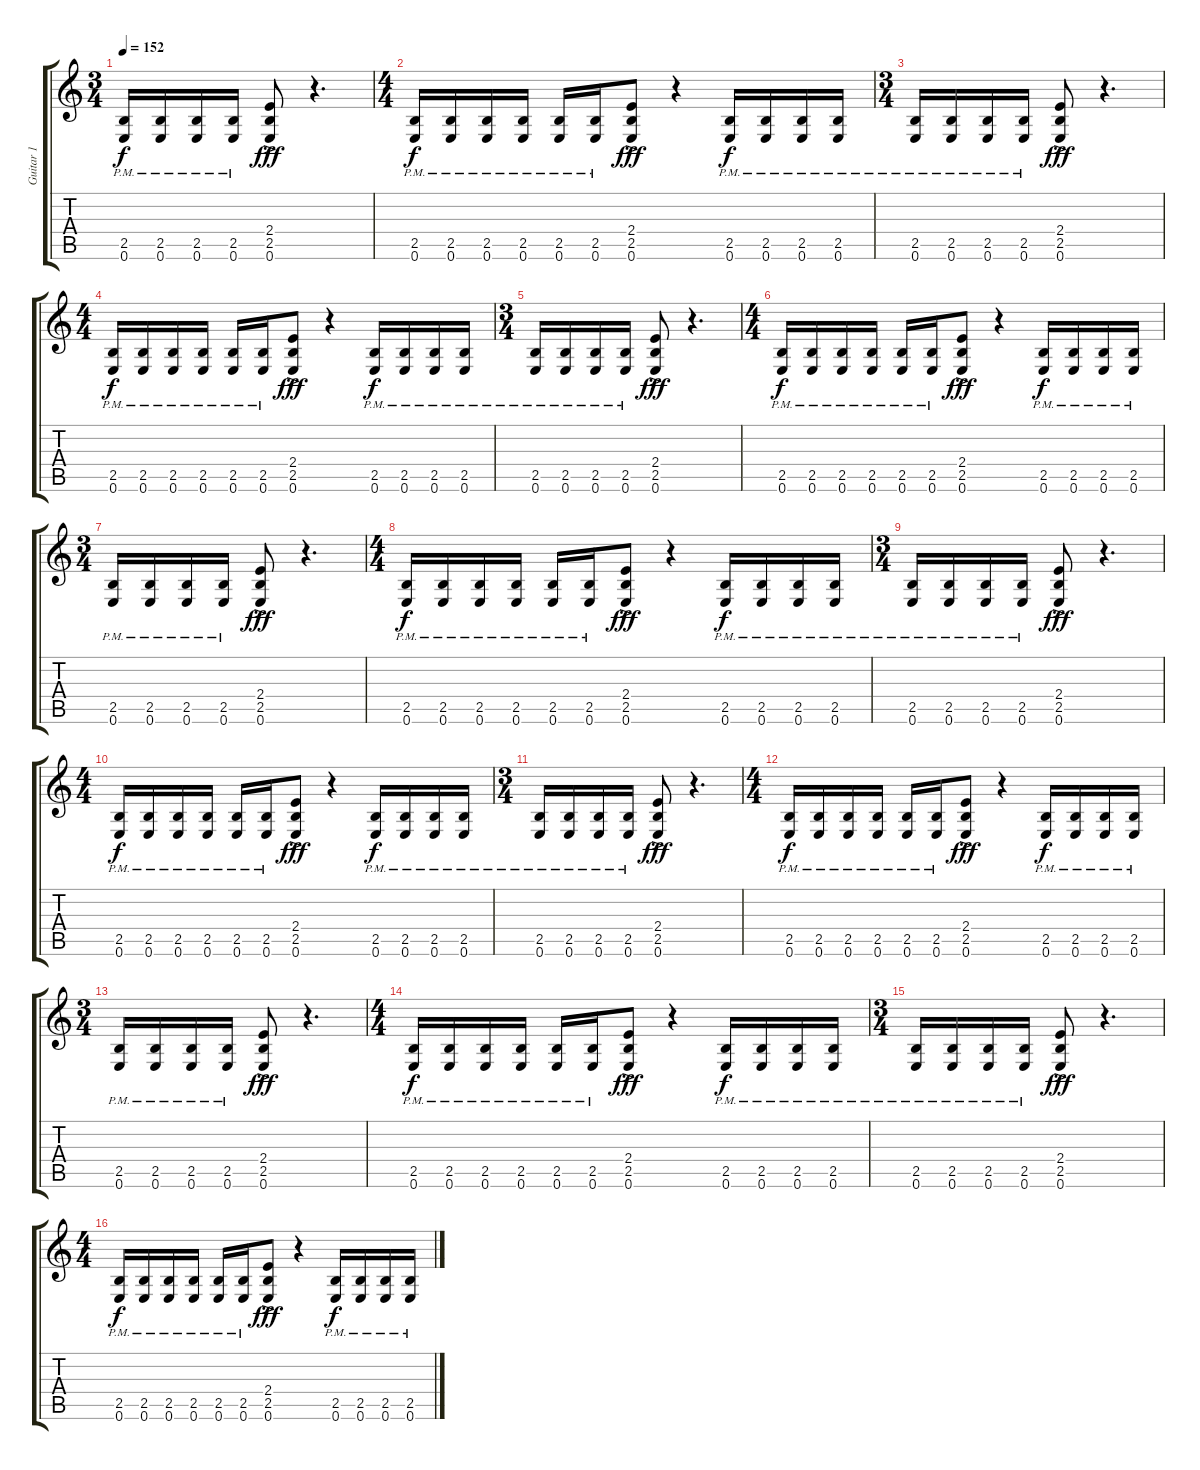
\track ("Guitar 1" "Guitar 1") {instrument distortionguitar}
\staff {score tabs}
\tuning (E4 B3 G3 D3 A2 E2) {hide}
\ts (3 4)
\tempo 152
\clef g2
\ks c
(2.5{pm} 0.6{pm}).16{dy f} (2.5{pm} 0.6{pm}).16 (2.5{pm} 0.6{pm}).16 (2.5{pm} 0.6{pm}).16 (2.4{ac} 2.5{ac} 0.6{ac}).8{dy fff} r.4{d} |
\ts (4 4)
(2.5{pm} 0.6{pm}).16{dy f} (2.5{pm} 0.6{pm}).16 (2.5{pm} 0.6{pm}).16 (2.5{pm} 0.6{pm}).16 (2.5{pm} 0.6{pm}).16 (2.5{pm} 0.6{pm}).16 (2.4{ac} 2.5{ac} 0.6{ac}).8{dy fff} r.4 (2.5{pm} 0.6{pm}).16{dy f} (2.5{pm} 0.6{pm}).16 (2.5{pm} 0.6{pm}).16 (2.5{pm} 0.6{pm}).16 |
\ts (3 4)
(2.5{pm} 0.6{pm}).16 (2.5{pm} 0.6{pm}).16 (2.5{pm} 0.6{pm}).16 (2.5{pm} 0.6{pm}).16 (2.4{ac} 2.5{ac} 0.6{ac}).8{dy fff} r.4{d} |
\ts (4 4)
(2.5{pm} 0.6{pm}).16{dy f} (2.5{pm} 0.6{pm}).16 (2.5{pm} 0.6{pm}).16 (2.5{pm} 0.6{pm}).16 (2.5{pm} 0.6{pm}).16 (2.5{pm} 0.6{pm}).16 (2.4{ac} 2.5{ac} 0.6{ac}).8{dy fff} r.4 (2.5{pm} 0.6{pm}).16{dy f} (2.5{pm} 0.6{pm}).16 (2.5{pm} 0.6{pm}).16 (2.5{pm} 0.6{pm}).16 |
\ts (3 4)
(2.5{pm} 0.6{pm}).16 (2.5{pm} 0.6{pm}).16 (2.5{pm} 0.6{pm}).16 (2.5{pm} 0.6{pm}).16 (2.4{ac} 2.5{ac} 0.6{ac}).8{dy fff} r.4{d} |
\ts (4 4)
(2.5{pm} 0.6{pm}).16{dy f} (2.5{pm} 0.6{pm}).16 (2.5{pm} 0.6{pm}).16 (2.5{pm} 0.6{pm}).16 (2.5{pm} 0.6{pm}).16 (2.5{pm} 0.6{pm}).16 (2.4{ac} 2.5{ac} 0.6{ac}).8{dy fff} r.4 (2.5{pm} 0.6{pm}).16{dy f} (2.5{pm} 0.6{pm}).16 (2.5{pm} 0.6{pm}).16 (2.5{pm} 0.6{pm}).16 |
\ts (3 4)
(2.5{pm} 0.6{pm}).16 (2.5{pm} 0.6{pm}).16 (2.5{pm} 0.6{pm}).16 (2.5{pm} 0.6{pm}).16 (2.4{ac} 2.5{ac} 0.6{ac}).8{dy fff} r.4{d} |
\ts (4 4)
(2.5{pm} 0.6{pm}).16{dy f} (2.5{pm} 0.6{pm}).16 (2.5{pm} 0.6{pm}).16 (2.5{pm} 0.6{pm}).16 (2.5{pm} 0.6{pm}).16 (2.5{pm} 0.6{pm}).16 (2.4{ac} 2.5{ac} 0.6{ac}).8{dy fff} r.4 (2.5{pm} 0.6{pm}).16{dy f} (2.5{pm} 0.6{pm}).16 (2.5{pm} 0.6{pm}).16 (2.5{pm} 0.6{pm}).16 |
\ts (3 4)
(2.5{pm} 0.6{pm}).16 (2.5{pm} 0.6{pm}).16 (2.5{pm} 0.6{pm}).16 (2.5{pm} 0.6{pm}).16 (2.4{ac} 2.5{ac} 0.6{ac}).8{dy fff} r.4{d} |
\ts (4 4)
(2.5{pm} 0.6{pm}).16{dy f} (2.5{pm} 0.6{pm}).16 (2.5{pm} 0.6{pm}).16 (2.5{pm} 0.6{pm}).16 (2.5{pm} 0.6{pm}).16 (2.5{pm} 0.6{pm}).16 (2.4{ac} 2.5{ac} 0.6{ac}).8{dy fff} r.4 (2.5{pm} 0.6{pm}).16{dy f} (2.5{pm} 0.6{pm}).16 (2.5{pm} 0.6{pm}).16 (2.5{pm} 0.6{pm}).16 |
\ts (3 4)
(2.5{pm} 0.6{pm}).16 (2.5{pm} 0.6{pm}).16 (2.5{pm} 0.6{pm}).16 (2.5{pm} 0.6{pm}).16 (2.4{ac} 2.5{ac} 0.6{ac}).8{dy fff} r.4{d} |
\ts (4 4)
(2.5{pm} 0.6{pm}).16{dy f} (2.5{pm} 0.6{pm}).16 (2.5{pm} 0.6{pm}).16 (2.5{pm} 0.6{pm}).16 (2.5{pm} 0.6{pm}).16 (2.5{pm} 0.6{pm}).16 (2.4{ac} 2.5{ac} 0.6{ac}).8{dy fff} r.4 (2.5{pm} 0.6{pm}).16{dy f} (2.5{pm} 0.6{pm}).16 (2.5{pm} 0.6{pm}).16 (2.5{pm} 0.6{pm}).16 |
\ts (3 4)
(2.5{pm} 0.6{pm}).16 (2.5{pm} 0.6{pm}).16 (2.5{pm} 0.6{pm}).16 (2.5{pm} 0.6{pm}).16 (2.4{ac} 2.5{ac} 0.6{ac}).8{dy fff} r.4{d} |
\ts (4 4)
(2.5{pm} 0.6{pm}).16{dy f} (2.5{pm} 0.6{pm}).16 (2.5{pm} 0.6{pm}).16 (2.5{pm} 0.6{pm}).16 (2.5{pm} 0.6{pm}).16 (2.5{pm} 0.6{pm}).16 (2.4{ac} 2.5{ac} 0.6{ac}).8{dy fff} r.4 (2.5{pm} 0.6{pm}).16{dy f} (2.5{pm} 0.6{pm}).16 (2.5{pm} 0.6{pm}).16 (2.5{pm} 0.6{pm}).16 |
\ts (3 4)
(2.5{pm} 0.6{pm}).16 (2.5{pm} 0.6{pm}).16 (2.5{pm} 0.6{pm}).16 (2.5{pm} 0.6{pm}).16 (2.4{ac} 2.5{ac} 0.6{ac}).8{dy fff} r.4{d} |
\ts (4 4)
(2.5{pm} 0.6{pm}).16{dy f} (2.5{pm} 0.6{pm}).16 (2.5{pm} 0.6{pm}).16 (2.5{pm} 0.6{pm}).16 (2.5{pm} 0.6{pm}).16 (2.5{pm} 0.6{pm}).16 (2.4{ac} 2.5{ac} 0.6{ac}).8{dy fff} r.4 (2.5{pm} 0.6{pm}).16{dy f} (2.5{pm} 0.6{pm}).16 (2.5{pm} 0.6{pm}).16 (2.5{pm} 0.6{pm}).16
